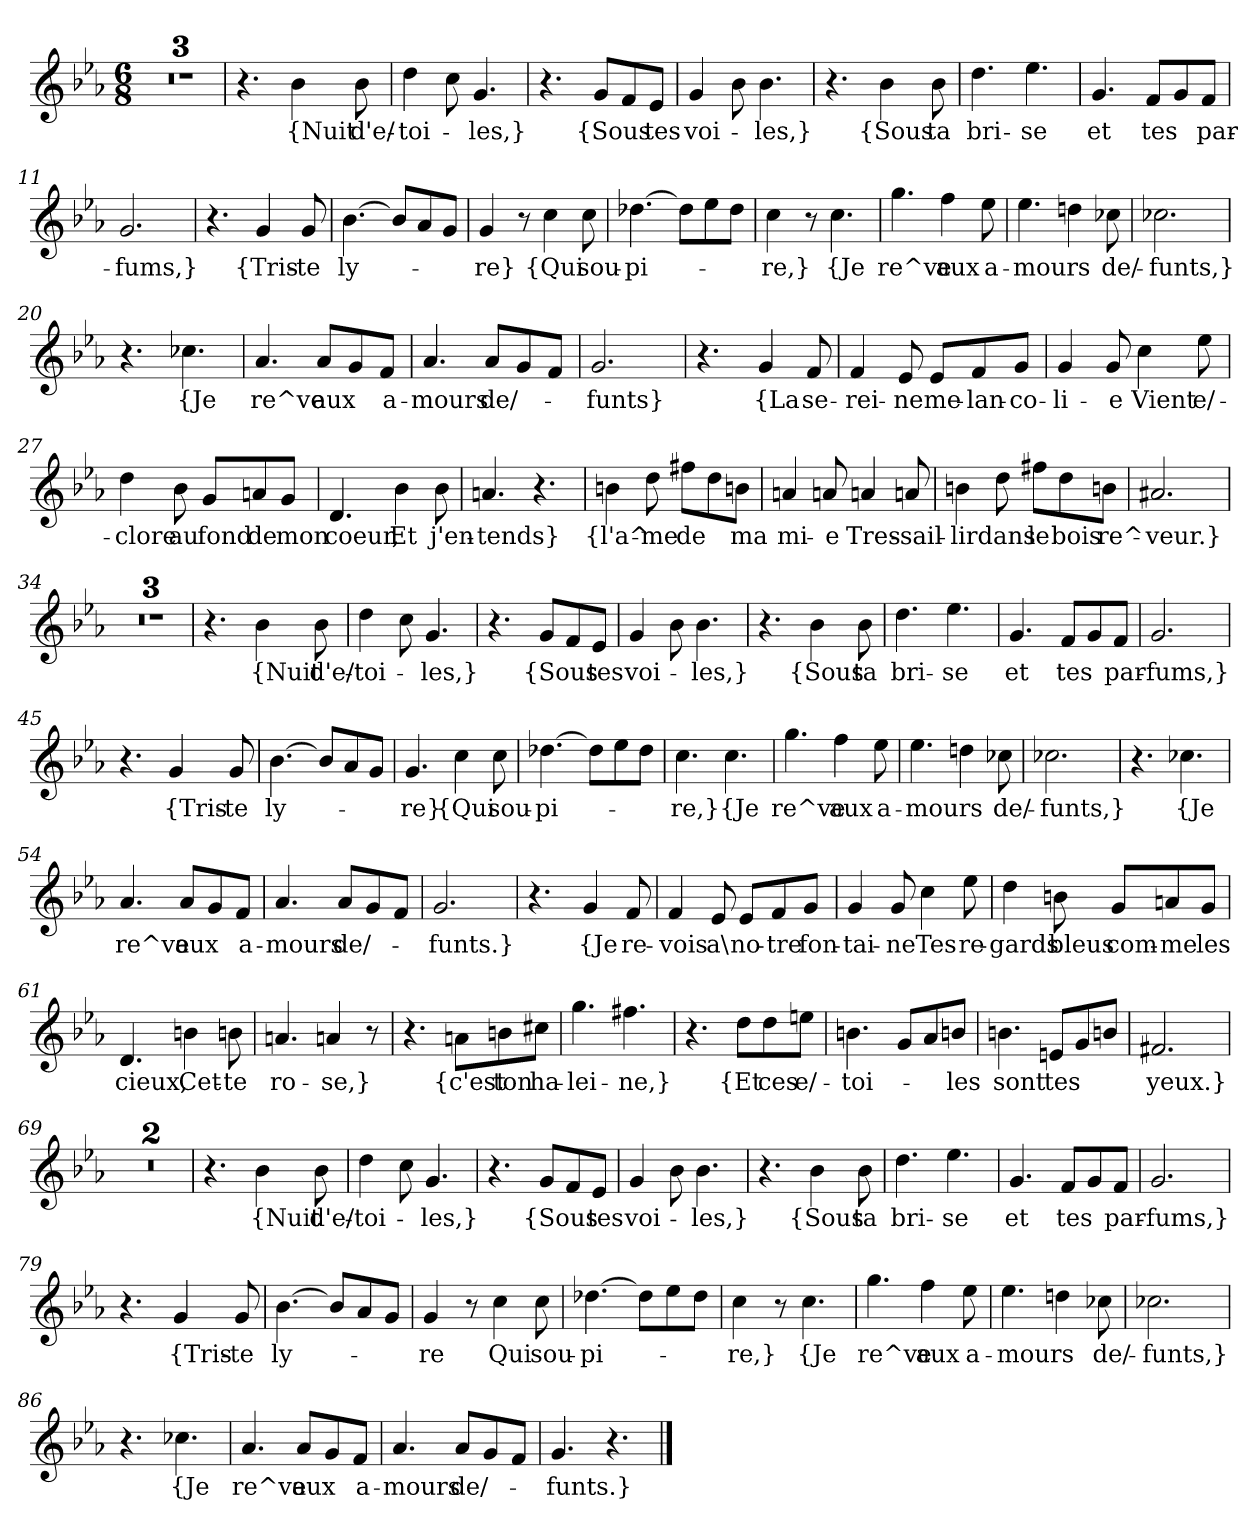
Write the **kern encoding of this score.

**kern	**text
*part1	*part1
*staff1	*staff1
*clefG2	*
*k[b-e-a-]	*
*M6/8	*
=1	=1
2.r	.
=2	=2
2.r	.
=3	=3
2.r	.
=4	=4
4.r	.
4b-	{Nuit
8b-	d'e/-
=5	=5
4dd	-toi-
8cc	.
4.g	-les,}
=6	=6
4.r	.
8g/L	{Sous
8f/	.
8e-/J	tes
=7	=7
4g	voi-
8b-	.
4.b-	-les,}
=8	=8
4.r	.
4b-	{Sous
8b-	ta
=9	=9
4.dd	bri-
4.ee-	-se
=10	=10
4.g	et
8f/L	tes
8g/	.
8f/J	par-
=11	=11
2.g	-fums,}
=12	=12
4.r	.
4g	{Tris-
8g	-te
=13	=13
[4.b-	ly-
8b-/L]	.
8a-/	.
8g/J	.
=14	=14
4g	-re}
8r	.
4cc	{Qui
8cc	sou-
=15	=15
[4.dd-X	-pi-
8dd-\L]	.
8ee-\	.
8dd-\J	.
=16	=16
4cc	-re,}
8r	.
4.cc	{Je
=17	=17
4.gg	re^ve
4ff	aux
8ee-	a-
=18	=18
4.ee-	-mours
4ddn	.
8cc-X	de/-
=19	=19
2.cc-X	-funts,}
=20	=20
4.r	.
4.cc-X	{Je
=21	=21
4.a-	re^ve
8a-/L	aux
8g/	.
8f/J	a-
=22	=22
4.a-	-mours
8a-/L	de/-
8g/	.
8f/J	.
=23	=23
2.g	-funts}
=24	=24
4.r	.
4g	{La
8f	se-
=25	=25
4f	-rei-
8e-	-ne
8e-/L	me-
8f/	-lan-
8g/J	-co-
=26	=26
4g	-li-
8g	-e
4cc	Vient
8ee-	e/-
=27	=27
4dd	-clore
8b-	au
8g/L	fond
8an/	de
8g/J	mon
=28	=28
4.d	coeur,
4b-	Et
8b-	j'en-
=29	=29
4.an	-tends}
4.r	.
=30	=30
4bn	{l'a^-
8dd	-me
8ff#X\L	de
8dd\	.
8bn\J	ma
=31	=31
4an	mi-
8an	-e
4an	Tres-
8an	-sail-
=32	=32
4bn	-lir
8dd	dans
8ff#X\L	le
8dd\	bois
8bn\J	re^-
=33	=33
2.a#X	-veur.}
=34	=34
2.r	.
=35	=35
2.r	.
=36	=36
2.r	.
=37	=37
4.r	.
4b-	{Nuit
8b-	d'e/-
=38	=38
4dd	-toi-
8cc	.
4.g	-les,}
=39	=39
4.r	.
8g/L	{Sous
8f/	.
8e-/J	tes
=40	=40
4g	voi-
8b-	.
4.b-	-les,}
=41	=41
4.r	.
4b-	{Sous
8b-	ta
=42	=42
4.dd	bri-
4.ee-	-se
=43	=43
4.g	et
8f/L	tes
8g/	.
8f/J	par-
=44	=44
2.g	-fums,}
=45	=45
4.r	.
4g	{Tris-
8g	-te
=46	=46
[4.b-	ly-
8b-/L]	.
8a-/	.
8g/J	.
=47	=47
4.g	-re}
4cc	{Qui
8cc	sou-
=48	=48
[4.dd-X	-pi-
8dd-\L]	.
8ee-\	.
8dd-\J	.
=49	=49
4.cc	-re,}
4.cc	{Je
=50	=50
4.gg	re^ve
4ff	aux
8ee-	a-
=51	=51
4.ee-	-mours
4ddn	.
8cc-X	de/-
=52	=52
2.cc-X	-funts,}
=53	=53
4.r	.
4.cc-X	{Je
=54	=54
4.a-	re^ve
8a-/L	aux
8g/	.
8f/J	a-
=55	=55
4.a-	-mours
8a-/L	de/-
8g/	.
8f/J	.
=56	=56
2.g	-funts.}
=57	=57
4.r	.
4g	{Je
8f	re-
=58	=58
4f	-vois
8e-	a\
8e-/L	no-
8f/	-tre
8g/J	fon-
=59	=59
4g	tai-
8g	-ne
4cc	Tes
8ee-	re-
=60	=60
4dd	-gards
8bn	bleus
8g/L	com-
8an/	-me
8g/J	les
=61	=61
4.d	cieux,
4bn	Cet-
8bn	-te
=62	=62
4.an	ro-
4an	-se,}
8r	.
=63	=63
4.r	.
8an\L	{c'est
8bn\	ton
8cc#X\J	ha-
=64	=64
4.gg	lei-
4.ff#X	-ne,}
=65	=65
4.r	.
8dd\L	{Et
8dd\	ces
8een\J	e/-
=66	=66
4.bn	-toi-
8g/L	.
8a-/	.
8bn/J	-les
=67	=67
4.bn	sont
8en/L	tes
8g/	.
8bn/J	.
=68	=68
2.f#X	yeux.}
=69	=69
2.r	.
=70	=70
2.r	.
=71	=71
4.r	.
4b-	{Nuit
8b-	d'e/-
=72	=72
4dd	-toi-
8cc	.
4.g	-les,}
=73	=73
4.r	.
8g/L	{Sous
8f/	.
8e-/J	tes
=74	=74
4g	voi-
8b-	.
4.b-	-les,}
=75	=75
4.r	.
4b-	{Sous
8b-	ta
=76	=76
4.dd	bri-
4.ee-	-se
=77	=77
4.g	et
8f/L	tes
8g/	.
8f/J	par-
=78	=78
2.g	-fums,}
=79	=79
4.r	.
4g	{Tris-
8g	-te
=80	=80
[4.b-	ly-
8b-/L]	.
8a-/	.
8g/J	.
=81	=81
4g	-re
8r	.
4cc	Qui
8cc	sou-
=82	=82
[4.dd-X	-pi-
8dd-\L]	.
8ee-\	.
8dd-\J	.
=83	=83
4cc	-re,}
8r	.
4.cc	{Je
=84	=84
4.gg	re^ve
4ff	aux
8ee-	a-
=85	=85
4.ee-	-mours
4ddn	.
8cc-X	de/-
=85	=85
2.cc-X	-funts,}
=86	=86
4.r	.
4.cc-X	{Je
=87	=87
4.a-	re^ve
8a-/L	aux
8g/	.
8f/J	a-
=88	=88
4.a-	-mours
8a-/L	de/-
8g/	.
8f/J	.
=89	=89
4.g	-funts.}
4.r	.
==	==
*-	*-
